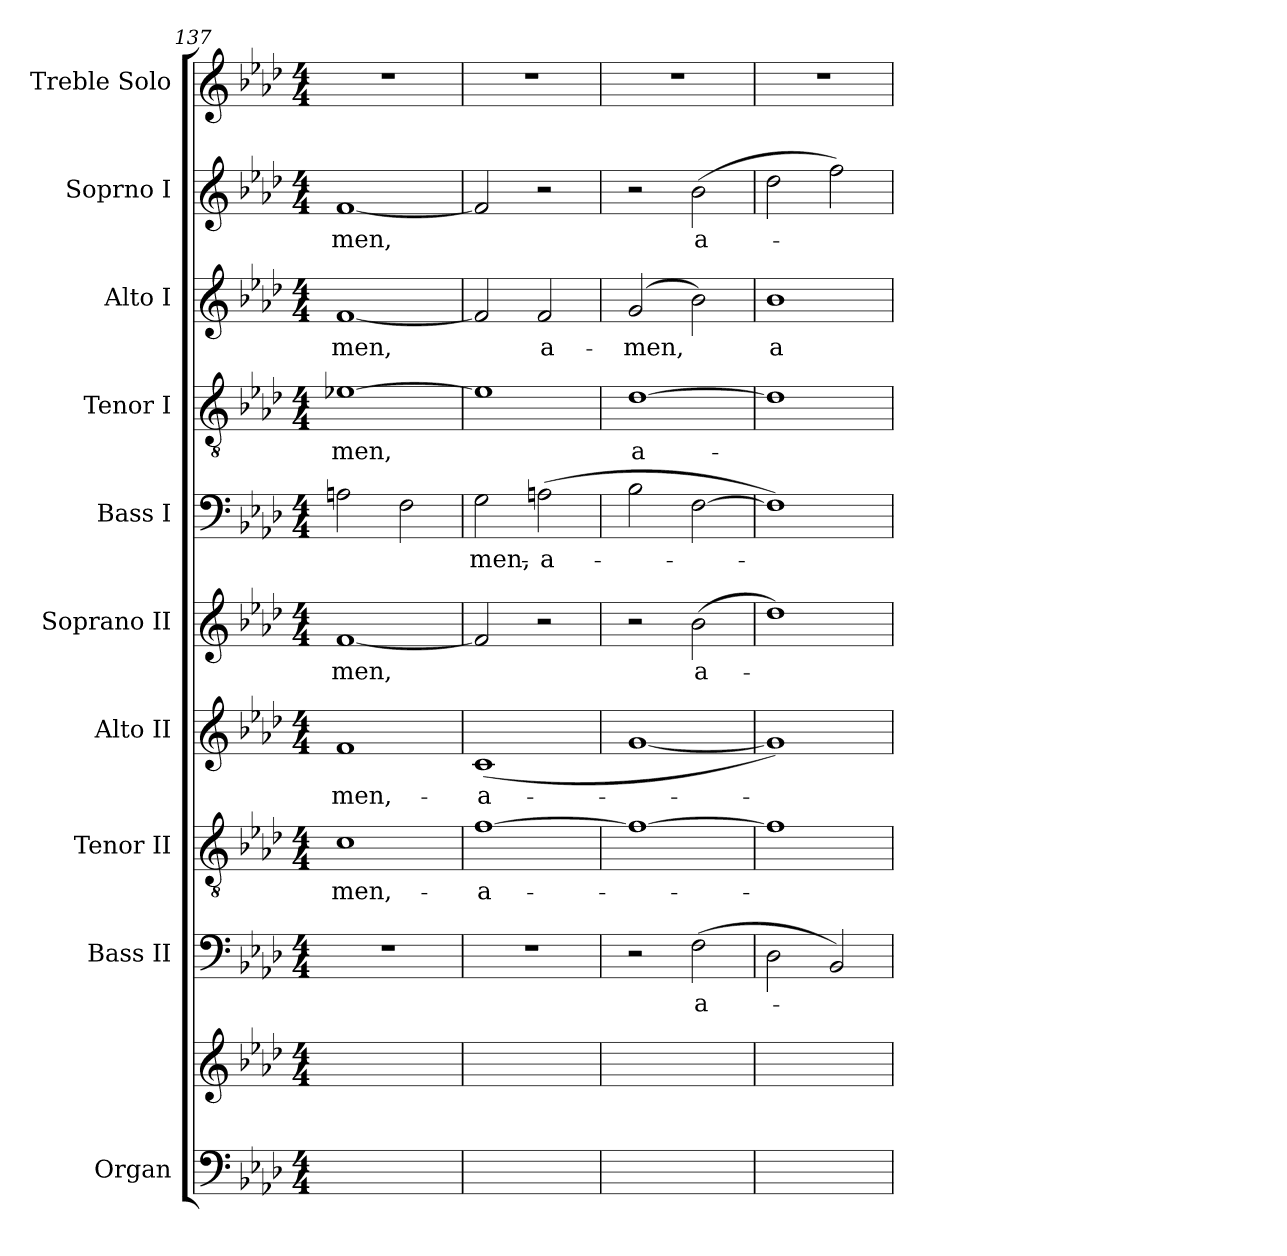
**kern	**kern	**kern	**text	**kern	**text	**kern	**text	**kern	**text	**kern	**text	**kern	**text	**kern	**text	**kern	**text	**kern
*part10	*part10	*part9	*part9	*part8	*part8	*part7	*part7	*part6	*part6	*part5	*part5	*part4	*part4	*part3	*part3	*part2	*part2	*part1
*staff11	*staff10	*staff9	*staff9	*staff8	*staff8	*staff7	*staff7	*staff6	*staff6	*staff5	*staff5	*staff4	*staff4	*staff3	*staff3	*staff2	*staff2	*staff1
*I"Organ	*	*I"Bass II	*	*I"Tenor II	*	*I"Alto II	*	*I"Soprano II	*	*I"Bass I	*	*I"Tenor I	*	*I"Alto I	*	*I"Soprno I	*	*I"Treble Solo
*I'Org.	*	*	*	*	*	*	*	*	*	*	*	*	*	*	*	*	*	*I'Tr. So.
*clefF4	*clefG2	*clefF4	*	*clefGv2	*	*clefG2	*	*clefG2	*	*clefF4	*	*clefGv2	*	*clefG2	*	*clefG2	*	*clefG2
*k[b-e-a-d-]	*k[b-e-a-d-]	*k[b-e-a-d-]	*	*k[b-e-a-d-]	*	*k[b-e-a-d-]	*	*k[b-e-a-d-]	*	*k[b-e-a-d-]	*	*k[b-e-a-d-]	*	*k[b-e-a-d-]	*	*k[b-e-a-d-]	*	*k[b-e-a-d-]
*A-:	*A-:	*A-:	*	*A-:	*	*A-:	*	*A-:	*	*A-:	*	*A-:	*	*A-:	*	*A-:	*	*A-:
*M4/4	*M4/4	*M4/4	*	*M4/4	*	*M4/4	*	*M4/4	*	*M4/4	*	*M4/4	*	*M4/4	*	*M4/4	*	*M4/4
=137	=137	=137	=137	=137	=137	=137	=137	=137	=137	=137	=137	=137	=137	=137	=137	=137	=137	=137
*^	*^	*	*	*	*	*	*	*	*	*	*	*	*	*	*	*	*	*
!	!	!	!	!	!	!	!LO:LY:b:color=#000000	!	!	!	!	!	!	!	!	!	!	!	!	!
!	!	!	!	!	!	!	!	!	!LO:LY:b:color=#000000	!	!	!	!	!	!	!	!	!	!	!
!	!	!	!	!	!	!	!	!	!	!	!LO:LY:b:color=#000000	!	!	!	!	!	!	!	!	!
!	!	!	!	!	!	!	!	!	!	!	!	!	!	!	!LO:LY:b:color=#000000	!	!	!	!	!
!	!	!	!	!	!	!	!	!	!	!	!	!	!	!	!	!	!LO:LY:b:color=#000000	!	!	!
!	!	!	!	!	!	!	!	!	!	!	!	!	!	!	!	!	!	!	!LO:LY:b:color=#000000	!
[>1ciyy	2Ai\yy	[>1fiyy	1e-iyy	1r	.	1ci	-men,-	1fi	-men,-	[<1fi	-men,	2Ani\	.	[>1e-Xi	-men,	[<1fi	-men,	[<1fi	-men,	1r
.	2Fi\yy	.	.	.	.	.	.	.	.	.	.	2Fi\	.	.	.	.	.	.	.	.
!!LO:LB:g=z
=138	=138	=138	=138	=138	=138	=138	=138	=138	=138	=138	=138	=138	=138	=138	=138	=138	=138	=138	=138	=138
!	!	!	!	!	!	!	!LO:LY:b:color=#000000	!	!	!	!	!	!	!	!	!	!	!	!	!
!	!	!	!	!	!	!	!	!	!LO:LY:b:color=#000000	!	!	!	!	!	!	!	!	!	!	!
!	!	!	!	!	!	!	!	!	!	!	!	!	!LO:LY:b:color=#000000	!	!	!	!	!	!	!
1ciyy]	2Gi\yy	(2fi/yy]	1e-iyy	1r	.	[>1fi	-a-	(1ci	-a-	2fi/]	.	2Gi\	-men,-	1e-i]	.	2fi/]	.	2fi/]	.	1r
!	!	!	!	!	!	!	!	!	!	!	!	!	!LO:LY:b:color=#000000	!	!	!	!	!	!	!
!	!	!	!	!	!	!	!	!	!	!	!	!	!	!	!	!	!LO:LY:b:color=#000000	!	!	!
.	2Ai\yy	2fi/yy	.	.	.	.	.	.	.	2r	.	(2Ani\	-a-	.	.	2fi/	a-	2r	.	.
=139	=139	=139	=139	=139	=139	=139	=139	=139	=139	=139	=139	=139	=139	=139	=139	=139	=139	=139	=139	=139
!	!	!	!	!	!	!	!	!	!	!	!	!	!	!	!LO:LY:b:color=#000000	!	!	!	!	!
!	!	!	!	!	!	!	!	!	!	!	!	!	!	!	!	!	!LO:LY:b:color=#000000	!	!	!
1B-iyy 1d-iyy	2ryy	2ryy	1fiyy 1giyy	2r	.	1fi_>	.	[<1gi	.	2r	.	2B-i\	.	[>1d-i	a-	(2gi/	-men,	2r	.	1r
!	!	!	!	!	!LO:LY:b:color=#000000	!	!	!	!	!	!	!	!	!	!	!	!	!	!	!
!	!	!	!	!	!	!	!	!	!	!	!LO:LY:b:color=#000000	!	!	!	!	!	!	!	!	!
!	!	!	!	!	!	!	!	!	!	!	!	!	!	!	!	!	!	!	!LO:LY:b:color=#000000	!
.	2Fi\yy	2b-i\yy	.	(2Fi\	-a-	.	.	.	.	(2b-i\	a-	[>2Fi\	.	.	.	2b-i\)	.	(2b-i\	a-	.
*	*	*v	*v	*	*	*	*	*	*	*	*	*	*	*	*	*	*	*	*	*
=140	=140	=140	=140	=140	=140	=140	=140	=140	=140	=140	=140	=140	=140	=140	=140	=140	=140	=140	=140
!	!	!	!	!	!	!	!	!	!	!	!	!	!	!	!	!LO:LY:b:color=#000000	!	!	!
2B-i/yy 2d-iyy	2D-i\yy	2b-i\yy 2dd-iyy	2D-i\	.	1fi]	.	1gi])	.	1dd-i)	.	1Fi])	.	1d-i]	.	1b-i	a-	2dd-i\	.	1r
2ryy	2BB-i/yy	2b-i\yy 2dd-iyy 2ffiyy	2BB-i/)	.	.	.	.	.	.	.	.	.	.	.	.	.	2ffi\)	.	.
*v	*v	*	*	*	*	*	*	*	*	*	*	*	*	*	*	*	*	*	*
=	=	=	=	=	=	=	=	=	=	=	=	=	=	=	=	=	=	=
*-	*-	*-	*-	*-	*-	*-	*-	*-	*-	*-	*-	*-	*-	*-	*-	*-	*-	*-
